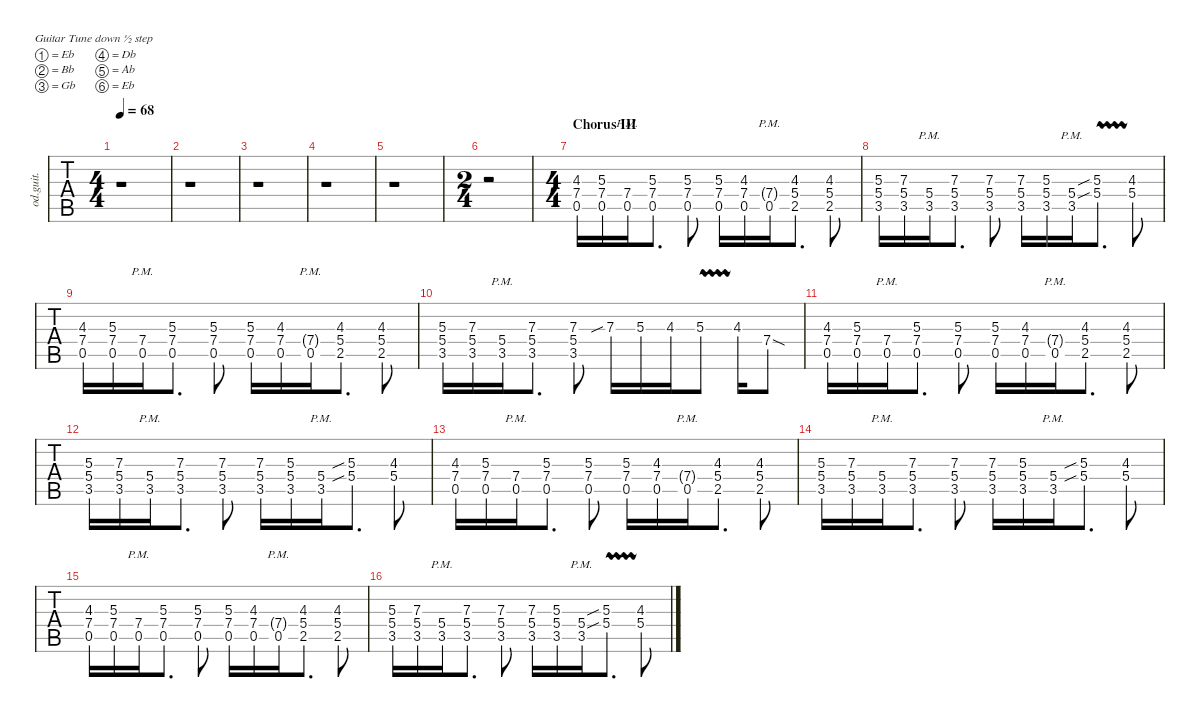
\defaultSystemsLayout 4
\hideDynamics
\bracketExtendMode nobrackets
\otherSystemsTrackNameOrientation horizontal
\track ("Rhythm Guitar (James)" "od.guit.") {defaultSystemsLayout 4 instrument overdrivenguitar}
\staff {tabs}
\tuning (Eb4 Bb3 Gb3 Db3 Ab2 Eb2)
\ts (4 4)
\tempo 68
\clef g2
\ks c
r.1{dy mf} |
r.1 |
r.1 |
r.1 |
r.1 |
\ts (2 4)
\beaming (8 2 2)
r.2 |
\ts (4 4)
\beaming (8 2 2 2 2)
\section ("" "Chorus III")
(0.5{acc #} 7.4{acc #} 4.3{acc #}).16 (5.3 7.4{acc #} 0.5{acc #}).16 (0.5{pm acc #} 7.4{pm acc #}).16 (0.5{acc #} 7.4{acc #} 5.3).8{d} (0.5{st acc #} 7.4{st acc #} 5.3{st}).8 (0.5{acc #} 7.4{acc #} 5.3).16 (0.5{acc #} 7.4{acc #} 4.3{acc #}).16 (0.5{pm acc #} 7.4{g pm acc #}).16 (2.5{acc #} 5.4{acc #} 4.3{acc #}).8{d} (2.5{st acc #} 5.4{st acc #} 4.3{st acc #}).8 |
(3.5 5.3 5.4{acc #}).16 (3.5 7.3{acc #} 5.4{acc #}).16 (3.5{pm} 5.4{pm acc #}).16 (3.5 7.3{acc #} 5.4{acc #}).8{d} (3.5{st} 7.3{st acc #} 5.4{st acc #}).8 (3.5 7.3{acc #} 5.4{acc #}).16 (3.5 5.3 5.4{acc #}).16 (3.5{pm} 5.4{pm acc #}).16 (5.3{vw sib} 5.4{vw sib acc #}).8{d} (4.3{st acc #} 5.4{st acc #}).8 |
(0.5{ac acc #} 7.4{acc #} 4.3{acc #}).16 (5.3 7.4{acc #} 0.5{ac acc #}).16 (0.5{pm acc #} 7.4{pm acc #}).16 (0.5{acc #} 7.4{acc #} 5.3).8{d} (0.5{st acc #} 7.4{st acc #} 5.3{st}).8 (0.5{acc #} 7.4{acc #} 5.3).16 (0.5{acc #} 7.4{acc #} 4.3{acc #}).16 (0.5{pm acc #} 7.4{g pm acc #}).16 (2.5{acc #} 5.4{acc #} 4.3{acc #}).8{d} (2.5{st acc #} 5.4{st acc #} 4.3{st acc #}).8 |
(3.5 5.3 5.4{acc #}).16 (3.5 7.3{acc #} 5.4{acc #}).16 (3.5{pm} 5.4{pm acc #}).16 (3.5 7.3{acc #} 5.4{acc #}).8{d} (3.5{st} 7.3{st acc #} 5.4{st acc #}).8 7.3{sib acc #}.16 5.3.16 4.3{acc #}.16 5.3{vw}.8 4.3{acc #}.16 7.4{sod acc #}.8 |
(0.5{acc #} 7.4{acc #} 4.3{acc #}).16 (5.3 7.4{acc #} 0.5{acc #}).16 (0.5{pm acc #} 7.4{pm acc #}).16 (0.5{acc #} 7.4{acc #} 5.3).8{d} (0.5{st acc #} 7.4{st acc #} 5.3{st}).8 (0.5{acc #} 7.4{acc #} 5.3).16 (0.5{acc #} 7.4{acc #} 4.3{acc #}).16 (0.5{pm acc #} 7.4{g pm acc #}).16 (2.5{acc #} 5.4{acc #} 4.3{acc #}).8{d} (2.5{st acc #} 5.4{st acc #} 4.3{st acc #}).8 |
(3.5 5.3 5.4{acc #}).16 (3.5 7.3{acc #} 5.4{acc #}).16 (3.5{pm} 5.4{pm acc #}).16 (3.5 7.3{acc #} 5.4{acc #}).8{d} (3.5{st} 7.3{st acc #} 5.4{st acc #}).8 (3.5 7.3{acc #} 5.4{acc #}).16 (3.5 5.3 5.4{acc #}).16 (3.5{pm} 5.4{pm acc #}).16 (5.3{sib} 5.4{sib acc #}).8{d} (4.3{st acc #} 5.4{st acc #}).8 |
(0.5{acc #} 7.4{acc #} 4.3{acc #}).16 (5.3 7.4{acc #} 0.5{acc #}).16 (0.5{pm acc #} 7.4{pm acc #}).16 (0.5{acc #} 7.4{acc #} 5.3).8{d} (0.5{st acc #} 7.4{st acc #} 5.3{st}).8 (0.5{acc #} 7.4{acc #} 5.3).16 (0.5{acc #} 7.4{acc #} 4.3{acc #}).16 (0.5{pm acc #} 7.4{g pm acc #}).16 (2.5{acc #} 5.4{acc #} 4.3{acc #}).8{d} (2.5{st acc #} 5.4{st acc #} 4.3{st acc #}).8 |
(3.5 5.3 5.4{acc #}).16 (3.5 7.3{acc #} 5.4{acc #}).16 (3.5{pm} 5.4{pm acc #}).16 (3.5 7.3{acc #} 5.4{acc #}).8{d} (3.5{st} 7.3{st acc #} 5.4{st acc #}).8 (3.5 7.3{acc #} 5.4{acc #}).16 (3.5 5.3 5.4{acc #}).16 (3.5{pm} 5.4{pm acc #}).16 (5.3{sib} 5.4{sib acc #}).8{d} (4.3{st acc #} 5.4{st acc #}).8 |
(0.5{acc #} 7.4{acc #} 4.3{acc #}).16 (5.3 7.4{acc #} 0.5{acc #}).16 (0.5{pm acc #} 7.4{pm acc #}).16 (0.5{acc #} 7.4{acc #} 5.3).8{d} (0.5{st acc #} 7.4{st acc #} 5.3{st}).8 (0.5{acc #} 7.4{acc #} 5.3).16 (0.5{acc #} 7.4{acc #} 4.3{acc #}).16 (0.5{pm acc #} 7.4{g pm acc #}).16 (2.5{acc #} 5.4{acc #} 4.3{acc #}).8{d} (2.5{st acc #} 5.4{st acc #} 4.3{st acc #}).8 |
(3.5 5.3 5.4{acc #}).16 (3.5 7.3{acc #} 5.4{acc #}).16 (3.5{pm} 5.4{pm acc #}).16 (3.5 7.3{acc #} 5.4{acc #}).8{d} (3.5{st} 7.3{st acc #} 5.4{st acc #}).8 (3.5 7.3{acc #} 5.4{acc #}).16 (3.5 5.3 5.4{acc #}).16 (3.5{pm} 5.4{pm acc #}).16 (5.3{vw sib} 5.4{vw sib acc #}).8{d} (4.3{st acc #} 5.4{st acc #}).8
